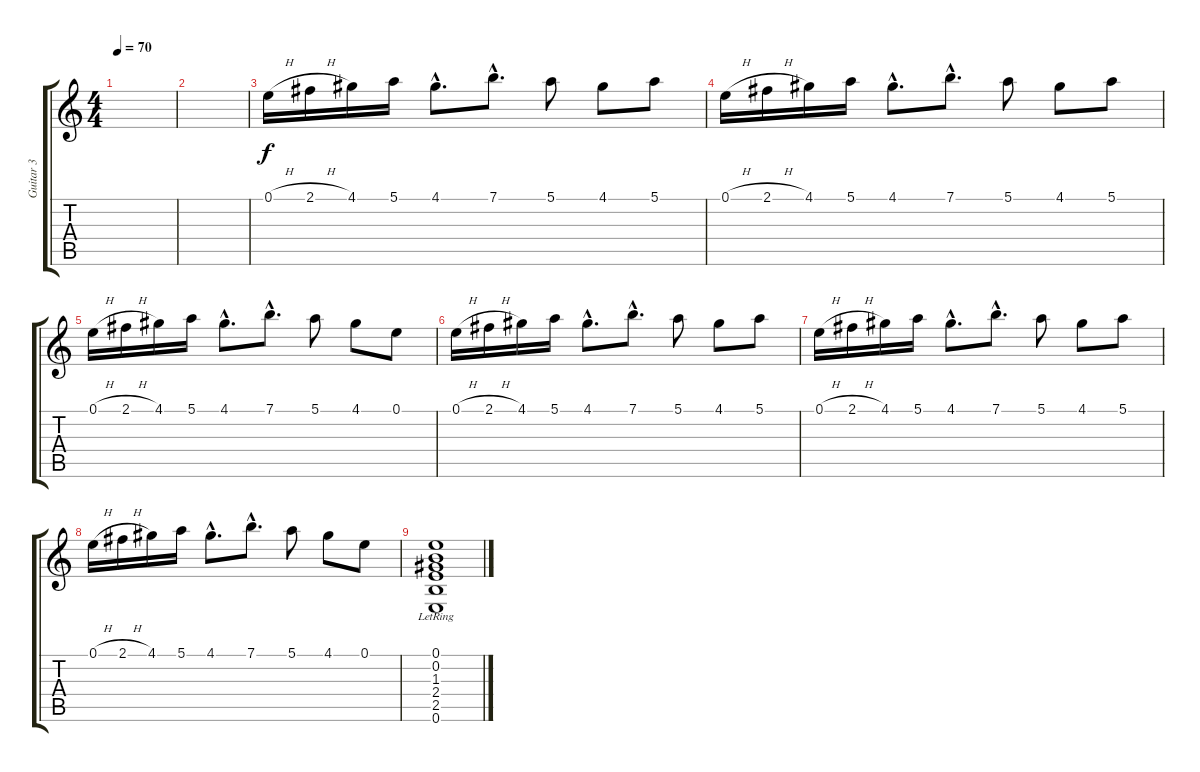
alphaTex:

\track ("Guitar 3" "Guitar 3") {instrument distortionguitar}
\staff {score tabs}
\tuning (E4 B3 G3 D3 A2 E2) {hide}
\ts (4 4)
\tempo 70
\clef g2
\ks c
|
|
0.1{h}.16 2.1{h}.16 4.1.16 5.1.16 4.1{hac}.8{d} 7.1{hac}.8{d} 5.1.8 4.1.8 5.1.8 |
0.1{h}.16 2.1{h}.16 4.1.16 5.1.16 4.1{hac}.8{d} 7.1{hac}.8{d} 5.1.8 4.1.8 5.1.8 |
0.1{h}.16 2.1{h}.16 4.1.16 5.1.16 4.1{hac}.8{d} 7.1{hac}.8{d} 5.1.8 4.1.8 0.1.8 |
0.1{h}.16 2.1{h}.16 4.1.16 5.1.16 4.1{hac}.8{d} 7.1{hac}.8{d} 5.1.8 4.1.8 5.1.8 |
0.1{h}.16 2.1{h}.16 4.1.16 5.1.16 4.1{hac}.8{d} 7.1{hac}.8{d} 5.1.8 4.1.8 5.1.8 |
0.1{h}.16 2.1{h}.16 4.1.16 5.1.16 4.1{hac}.8{d} 7.1{hac}.8{d} 5.1.8 4.1.8 0.1.8 |
(0.1{lr} 0.2{lr} 1.3{lr} 2.4{lr} 2.5{lr} 0.6{lr}).1
